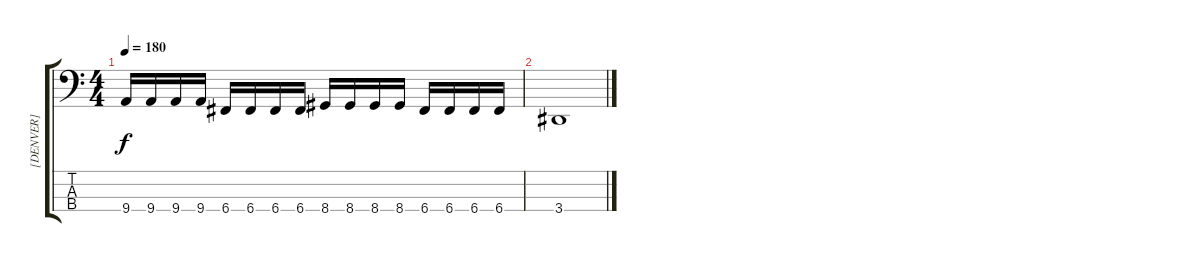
\track ("[DENVER]" "[DENVER]") {instrument electricbasspick}
\staff {score tabs}
\tuning (F2 C2 G1 C1) {hide}
\ts (4 4)
\tempo 180
\clef f4
\ks c
9.4.16{dy f} 9.4.16 9.4.16 9.4.16 6.4.16 6.4.16 6.4.16 6.4.16 8.4.16 8.4.16 8.4.16 8.4.16 6.4.16 6.4.16 6.4.16 6.4.16 |
3.4.1
